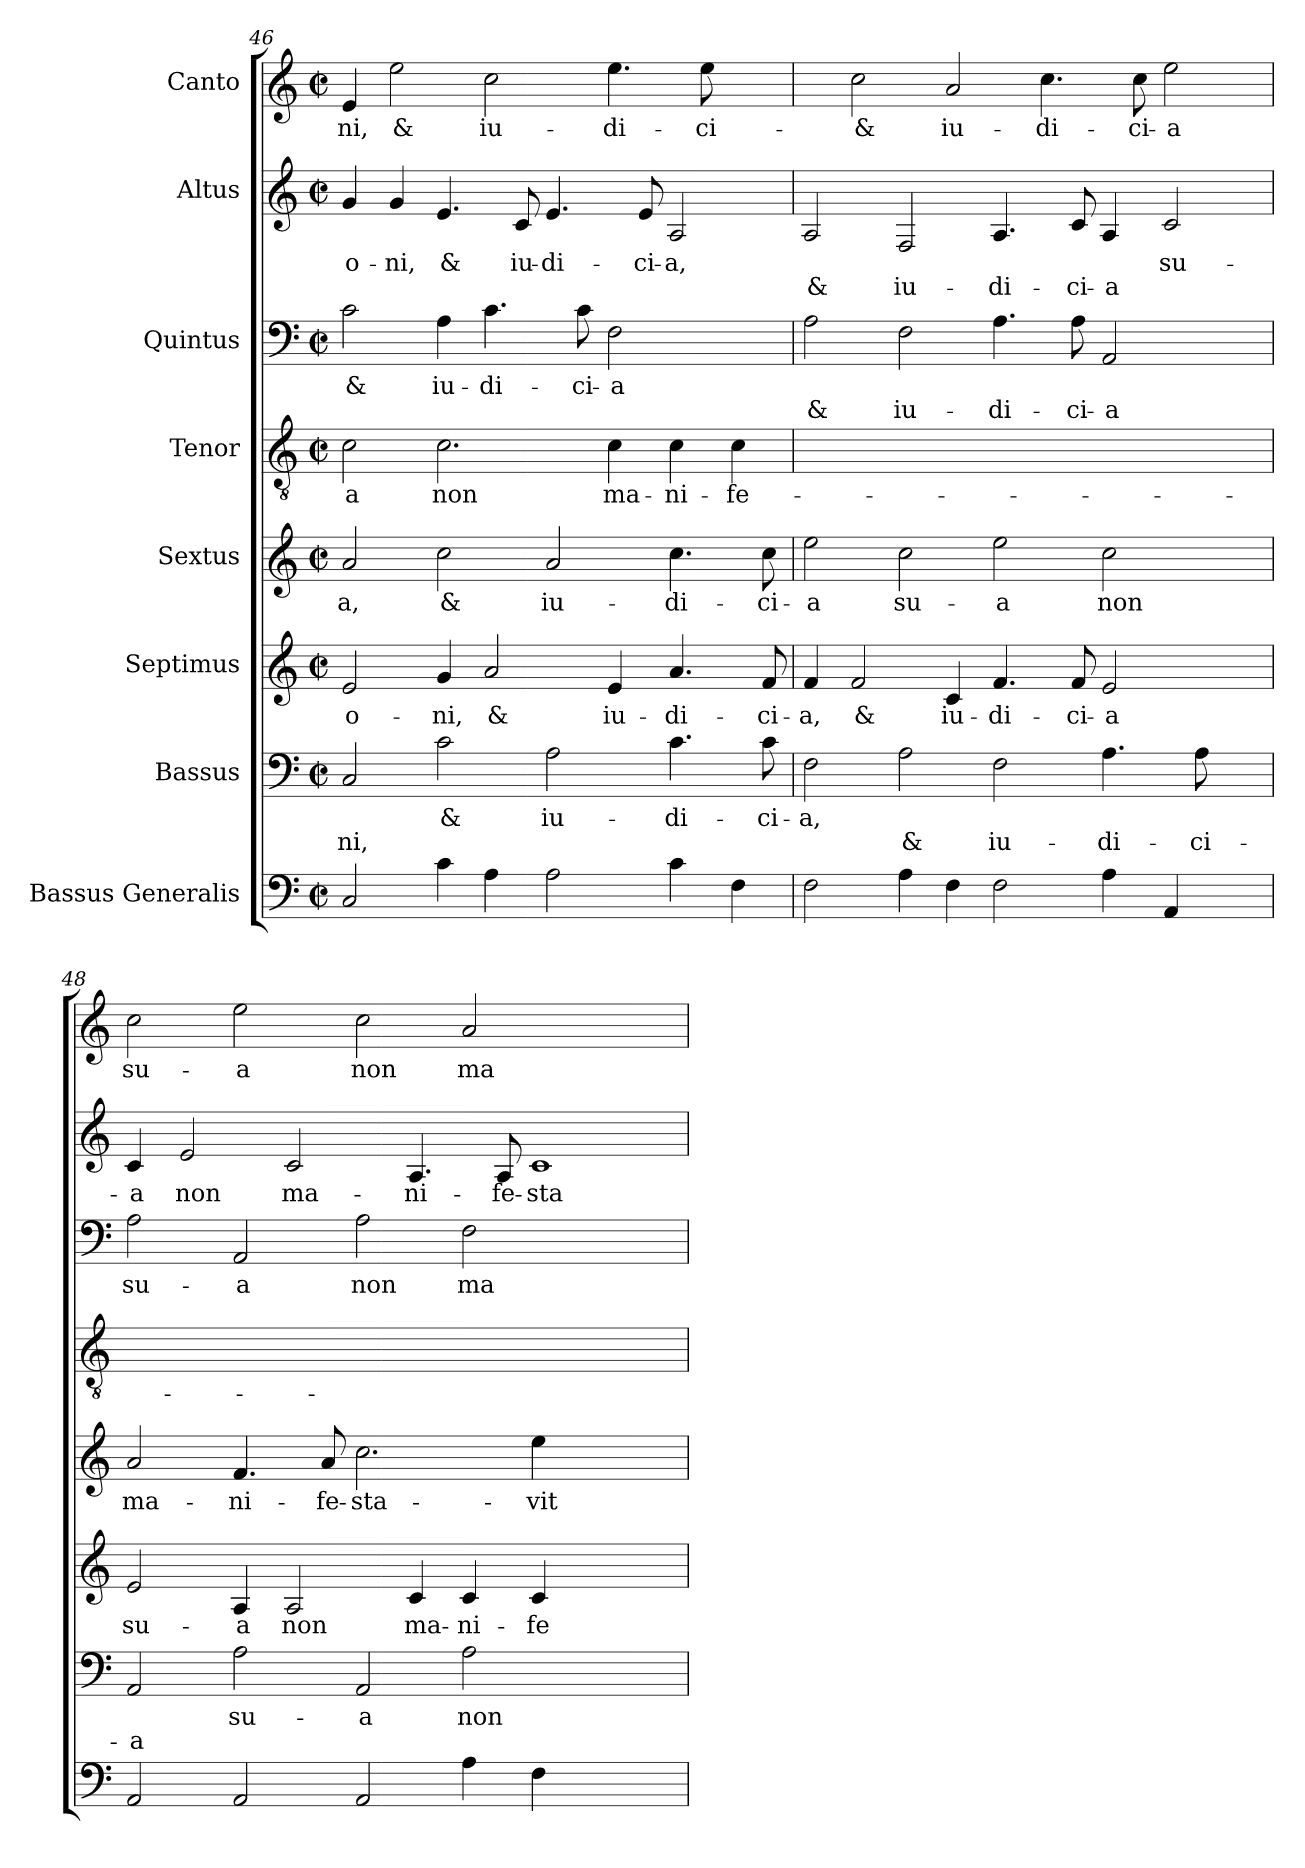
**kern	**kern	**text	**text	**kern	**text	**kern	**text	**kern	**text	**kern	**text	**text	**kern	**text	**text	**kern	**text
*part8	*part7	*part7	*part7	*part6	*part6	*part5	*part5	*part4	*part4	*part3	*part3	*part3	*part2	*part2	*part2	*part1	*part1
*staff8	*staff7	*staff7	*staff7	*staff6	*staff6	*staff5	*staff5	*staff4	*staff4	*staff3	*staff3	*staff3	*staff2	*staff2	*staff2	*staff1	*staff1
*I"Bassus Generalis	*I"Bassus	*	*	*I"Septimus	*	*I"Sextus	*	*I"Tenor	*	*I"Quintus	*	*	*I"Altus	*	*	*I"Canto	*
!!LO:LB:g=z
*clefF4	*clefF4	*	*	*clefG2	*	*clefG2	*	*clefGv2	*	*clefF4	*	*	*clefG2	*	*	*clefG2	*
*k[]	*k[]	*	*	*k[]	*	*k[]	*	*k[]	*	*k[]	*	*	*k[]	*	*	*k[]	*
*C:	*C:	*	*	*C:	*	*C:	*	*C:	*	*C:	*	*	*C:	*	*	*C:	*
*M4/2	*M4/2	*	*	*M4/2	*	*M4/2	*	*M4/2	*	*M4/2	*	*	*M4/2	*	*	*M4/2	*
*met(c|)	*met(c|)	*	*	*met(c|)	*	*met(c|)	*	*met(c|)	*	*met(c|)	*	*	*met(c|)	*	*	*met(c|)	*
=46	=46	=46	=46	=46	=46	=46	=46	=46	=46	=46	=46	=46	=46	=46	=46	=46	=46
!	!	!	!LO:LY:b	!	!LO:LY:b	!	!LO:LY:b	!	!LO:LY:b	!	!LO:LY:b	!	!	!LO:LY:b	!	!	!LO:LY:b
2C	2C	.	-ni,	2e	-o-	2a	-a,	2c	-a	2c	&	.	4g	-o-	.	4e	-ni,
!	!	!	!	!	!	!	!	!	!	!	!	!	!	!LO:LY:b	!	!	!LO:LY:b
.	.	.	.	.	.	.	.	.	.	.	.	.	4g	-ni,	.	2ee	&
!	!	!LO:LY:b	!	!	!LO:LY:b	!	!LO:LY:b	!	!LO:LY:b	!	!LO:LY:b	!	!	!LO:LY:b	!	!	!
4c	2c	&	.	4g	-ni,	2cc	&	2.c	non	4A	iu-	.	4.e	&	.	.	.
!	!	!	!	!	!LO:LY:b	!	!	!	!	!	!LO:LY:b	!	!	!	!	!	!LO:LY:b
4A	.	.	.	2a	&	.	.	.	.	4.c	-di-	.	.	.	.	2cc	iu-
!	!	!	!	!	!	!	!	!	!	!	!	!	!	!LO:LY:b	!	!	!
.	.	.	.	.	.	.	.	.	.	.	.	.	8c	iu-	.	.	.
!	!	!LO:LY:b	!	!	!	!	!LO:LY:b	!	!	!	!	!	!	!LO:LY:b	!	!	!
2A	2A	iu-	.	.	.	2a	iu-	.	.	.	.	.	4.e	-di-	.	.	.
!	!	!	!	!	!	!	!	!	!	!	!LO:LY:b	!	!	!	!	!	!
.	.	.	.	.	.	.	.	.	.	8c	-ci-	.	.	.	.	.	.
!	!	!	!	!	!LO:LY:b	!	!	!	!LO:LY:b	!	!LO:LY:b	!	!	!	!	!	!LO:LY:b
.	.	.	.	4e	iu-	.	.	4c	ma-	2F	-a	.	.	.	.	4.ee	-di-
!	!	!	!	!	!	!	!	!	!	!	!	!	!	!LO:LY:b	!	!	!
.	.	.	.	.	.	.	.	.	.	.	.	.	8e	-ci-	.	.	.
!	!	!LO:LY:b	!	!	!LO:LY:b	!	!LO:LY:b	!	!LO:LY:b	!	!	!	!	!LO:LY:b	!	!	!
4c	4.c	-di-	.	4.a	-di-	4.cc	-di-	4c	-ni-	.	.	.	2A	-a,	.	.	.
!	!	!	!	!	!	!	!	!	!	!	!	!	!	!	!	!	!LO:LY:b
.	.	.	.	.	.	.	.	.	.	.	.	.	.	.	.	8ee	-ci-
!	!	!	!	!	!	!	!	!	!LO:LY:b	!	!	!	!	!	!	!	!LO:LY:b
4F	.	.	.	.	.	.	.	4c	-fe-	4ryy	.	.	.	.	.	[4ayy	-a,___
!	!	!LO:LY:b	!	!	!LO:LY:b	!	!LO:LY:b	!	!	!	!	!	!	!	!	!	!
.	8c	-ci-	.	8f	-ci-	8cc	-ci-	.	.	.	.	.	.	.	.	.	.
!!LO:LB:g=z
=47	=47	=47	=47	=47	=47	=47	=47	=47	=47	=47	=47	=47	=47	=47	=47	=47	=47
!	!	!LO:LY:b	!	!	!LO:LY:b	!	!LO:LY:b	!	!LO:LY:b	!	!	!LO:LY:b	!	!	!LO:LY:b	!	!LO:LY:b
2F	2F	-a,	.	4f	-a,	2ee	-a	[1Ayy	-sta-	2A	.	&	2A	.	&	4ayy]	__
!	!	!	!	!	!LO:LY:b	!	!	!	!	!	!	!	!	!	!	!	!LO:LY:b
.	.	.	.	2f	&	.	.	.	.	.	.	.	.	.	.	2cc	&
!	!	!	!LO:LY:b	!	!	!	!LO:LY:b	!	!	!	!	!LO:LY:b	!	!	!LO:LY:b	!	!
4A	2A	.	&	.	.	2cc	su-	.	.	2F	.	iu-	2F	.	iu-	.	.
!	!	!	!	!	!LO:LY:b	!	!	!	!	!	!	!	!	!	!	!	!LO:LY:b
4F	.	.	.	4c	iu-	.	.	.	.	.	.	.	.	.	.	2a	iu-
!	!	!	!LO:LY:b	!	!LO:LY:b	!	!LO:LY:b	!	!	!	!	!LO:LY:b	!	!	!LO:LY:b	!	!
2F	2F	.	iu-	4.f	-di-	2ee	-a	1Ayy_	.	4.A	.	-di-	4.A	.	-di-	.	.
!	!	!	!	!	!	!	!	!	!	!	!	!	!	!	!	!	!LO:LY:b
.	.	.	.	.	.	.	.	.	.	.	.	.	.	.	.	4.cc	-di-
!	!	!	!	!	!LO:LY:b	!	!	!	!	!	!	!LO:LY:b	!	!	!LO:LY:b	!	!
.	.	.	.	8f	-ci-	.	.	.	.	8A	.	-ci-	8c	.	-ci-	.	.
!	!	!	!LO:LY:b	!	!LO:LY:b	!	!LO:LY:b	!	!	!	!	!LO:LY:b	!	!	!LO:LY:b	!	!
4A	4.A	.	-di-	2e	-a	2cc	non	.	.	2AA	.	-a	4A	.	-a	.	.
!	!	!	!	!	!	!	!	!	!	!	!	!	!	!	!	!	!LO:LY:b
.	.	.	.	.	.	.	.	.	.	.	.	.	.	.	.	8cc	-ci-
!	!	!	!	!	!	!	!	!	!	!	!	!	!	!LO:LY:b	!	!	!LO:LY:b
4AA	.	.	.	.	.	.	.	.	.	.	.	.	2c	su-	.	2ee	-a
!	!	!	!LO:LY:b	!	!	!	!	!	!	!	!	!	!	!	!	!	!
.	8A	.	-ci-	.	.	.	.	.	.	.	.	.	.	.	.	.	.
4ryy	4ryy	.	.	4ryy	.	4ryy	.	4ryy	.	4ryy	.	.	.	.	.	.	.
=48	=48	=48	=48	=48	=48	=48	=48	=48	=48	=48	=48	=48	=48	=48	=48	=48	=48
!	!	!	!LO:LY:b	!	!LO:LY:b	!	!LO:LY:b	!	!	!	!LO:LY:b	!	!	!LO:LY:b	!	!	!LO:LY:b
2AA	2AA	.	-a	2e	su-	2a	ma-	1Ayy]	.	2A	su-	.	4c	-a	.	2cc	su-
!	!	!	!	!	!	!	!	!	!	!	!	!	!	!LO:LY:b	!	!	!
.	.	.	.	.	.	.	.	.	.	.	.	.	2e	non	.	.	.
!	!	!LO:LY:b	!	!	!LO:LY:b	!	!LO:LY:b	!	!	!	!LO:LY:b	!	!	!	!	!	!LO:LY:b
2AA	2A	su-	.	4A	-a	4.f	-ni-	.	.	2AA	-a	.	.	.	.	2ee	-a
!	!	!	!	!	!LO:LY:b	!	!	!	!	!	!	!	!	!LO:LY:b	!	!	!
.	.	.	.	2A	non	.	.	.	.	.	.	.	2c	ma-	.	.	.
!	!	!	!	!	!	!	!LO:LY:b	!	!	!	!	!	!	!	!	!	!
.	.	.	.	.	.	8a	-fe-	.	.	.	.	.	.	.	.	.	.
!	!	!LO:LY:b	!	!	!	!	!LO:LY:b	!	!LO:LY:b	!	!LO:LY:b	!	!	!	!	!	!LO:LY:b
2AA	2AA	-a	.	.	.	2.cc	-sta-	[1cyy	-vit	2A	non	.	.	.	.	2cc	non
!	!	!	!	!	!LO:LY:b	!	!	!	!	!	!	!	!	!LO:LY:b	!	!	!
.	.	.	.	4c	ma-	.	.	.	.	.	.	.	4.A	-ni-	.	.	.
!	!	!LO:LY:b	!	!	!LO:LY:b	!	!	!	!	!	!LO:LY:b	!	!	!	!	!	!LO:LY:b
4A	2A	non	.	4c	-ni-	.	.	.	.	2F	ma-	.	.	.	.	2a	ma-
!	!	!	!	!	!	!	!	!	!	!	!	!	!	!LO:LY:b	!	!	!
.	.	.	.	.	.	.	.	.	.	.	.	.	8A	-fe-	.	.	.
!	!	!	!	!	!LO:LY:b	!	!LO:LY:b	!	!	!	!	!	!	!LO:LY:b	!	!	!
4F	.	.	.	4c	-fe-	4ee	-vit	.	.	.	.	.	1c	-sta-	.	.	.
2.ryy	2.ryy	.	.	2.ryy	.	2.ryy	.	2.ryy	.	2.ryy	.	.	.	.	.	2.ryy	.
=	=	=	=	=	=	=	=	=	=	=	=	=	=	=	=	=	=
*-	*-	*-	*-	*-	*-	*-	*-	*-	*-	*-	*-	*-	*-	*-	*-	*-	*-
